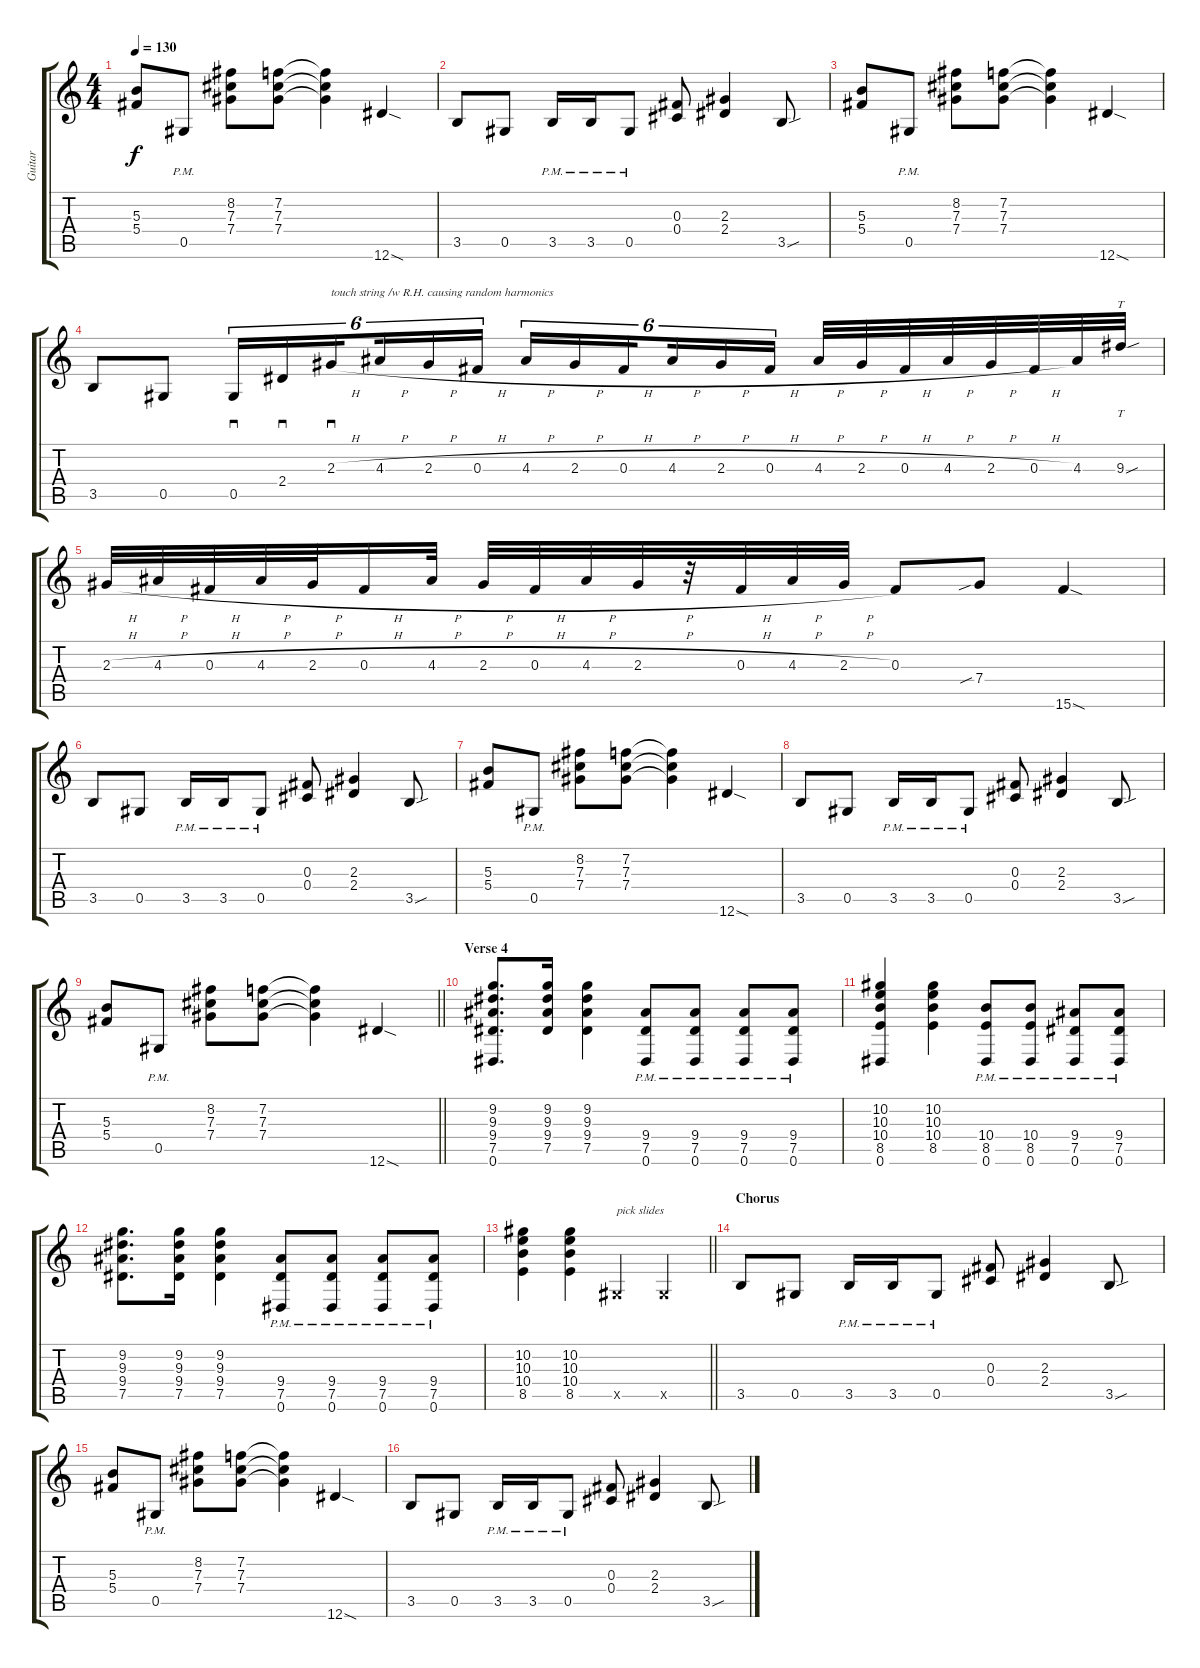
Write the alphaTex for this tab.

\track ("Guitar" "Guitar") {instrument distortionguitar}
\staff {score tabs}
\tuning (Eb4 Bb3 Gb3 Db3 Ab2 Eb2) {hide}
\ts (4 4)
\tempo 130
\clef g2
\ks c
(5.3 5.4).8{dy f} 0.5{pm}.8 (8.2 7.3 7.4).8 (7.2 7.3 7.4).8 (7.2{t} 7.3{t} 7.4{t}).4 12.6{sod}.4 |
3.5.8 0.5.8 3.5{pm}.16 3.5{pm}.16 0.5{pm}.8 (0.3 0.4).8 (2.3 2.4).4 3.5{sou}.8 |
(5.3 5.4).8 0.5{pm}.8 (8.2 7.3 7.4).8 (7.2 7.3 7.4).8 (7.2{t} 7.3{t} 7.4{t}).4 12.6{sod}.4 |
3.5.8 0.5.8 0.5.16{sd tu (6 4)} 2.4.16{sd tu (6 4)} 2.3{h}.16{sd tu (6 4) txt "touch string /w R.H. causing random harmonics" beam splitsecondary} 4.3{h}.16{tu (6 4)} 2.3{h}.16{tu (6 4)} 0.3{h}.16{tu (6 4)} 4.3{h}.16{tu (6 4)} 2.3{h}.16{tu (6 4)} 0.3{h}.16{tu (6 4) beam splitsecondary} 4.3{h}.16{tu (6 4)} 2.3{h}.16{tu (6 4)} 0.3{h}.16{tu (6 4)} 4.3{h}.32 2.3{h}.32 0.3{h}.32 4.3{h}.32 2.3{h}.32 0.3{h}.32 4.3.32 9.3{sou}.32{tt} |
2.3{h}.32 4.3{h}.32 0.3{h}.32 4.3{h}.32 2.3{h}.32 0.3{h}.16 4.3{h}.32 2.3{h}.32 0.3{h}.32 4.3{h}.32 2.3{h}.32 r.32 0.3{h}.32 4.3{h}.32 2.3{h}.32 0.3.8 7.4{sib}.8 15.6{sod}.4 |
3.5.8 0.5.8 3.5{pm}.16 3.5{pm}.16 0.5{pm}.8 (0.3 0.4).8 (2.3 2.4).4 3.5{sou}.8 |
(5.3 5.4).8 0.5{pm}.8 (8.2 7.3 7.4).8 (7.2 7.3 7.4).8 (7.2{t} 7.3{t} 7.4{t}).4 12.6{sod}.4 |
3.5.8 0.5.8 3.5{pm}.16 3.5{pm}.16 0.5{pm}.8 (0.3 0.4).8 (2.3 2.4).4 3.5{sou}.8 |
\barLineRight lightlight
(5.3 5.4).8 0.5{pm}.8 (8.2 7.3 7.4).8 (7.2 7.3 7.4).8 (7.2{t} 7.3{t} 7.4{t}).4 12.6{sod}.4 |
\section ("" "Verse 4")
(9.2 9.3 9.4 7.5 0.6).8{d} (9.2 9.3 9.4 7.5).16 (9.2 9.3 9.4 7.5).4 (9.4{pm} 7.5{pm} 0.6{pm}).8 (9.4{pm} 7.5{pm} 0.6{pm}).8 (9.4{pm} 7.5{pm} 0.6{pm}).8 (9.4{pm} 7.5{pm} 0.6{pm}).8 |
(10.2 10.3 10.4 8.5 0.6).4 (10.2 10.3 10.4 8.5).4 (10.4{pm} 8.5{pm} 0.6{pm}).8 (10.4{pm} 8.5{pm} 0.6{pm}).8 (9.4{pm} 7.5{pm} 0.6{pm}).8 (9.4{pm} 7.5{pm} 0.6{pm}).8 |
(9.2 9.3 9.4 7.5).8{d} (9.2 9.3 9.4 7.5).16 (9.2 9.3 9.4 7.5).4 (9.4{pm} 7.5{pm} 0.6{pm}).8 (9.4{pm} 7.5{pm} 0.6{pm}).8 (9.4{pm} 7.5{pm} 0.6{pm}).8 (9.4{pm} 7.5{pm} 0.6{pm}).8 |
\barLineRight lightlight
(10.2 10.3 10.4 8.5).4 (10.2 10.3 10.4 8.5).4 0.5{x}.4{txt "pick slides"} 0.5{x}.4 |
\section ("" "Chorus")
3.5.8 0.5.8 3.5{pm}.16 3.5{pm}.16 0.5{pm}.8 (0.3 0.4).8 (2.3 2.4).4 3.5{sou}.8 |
(5.3 5.4).8 0.5{pm}.8 (8.2 7.3 7.4).8 (7.2 7.3 7.4).8 (7.2{t} 7.3{t} 7.4{t}).4 12.6{sod}.4 |
3.5.8 0.5.8 3.5{pm}.16 3.5{pm}.16 0.5{pm}.8 (0.3 0.4).8 (2.3 2.4).4 3.5{sou}.8
